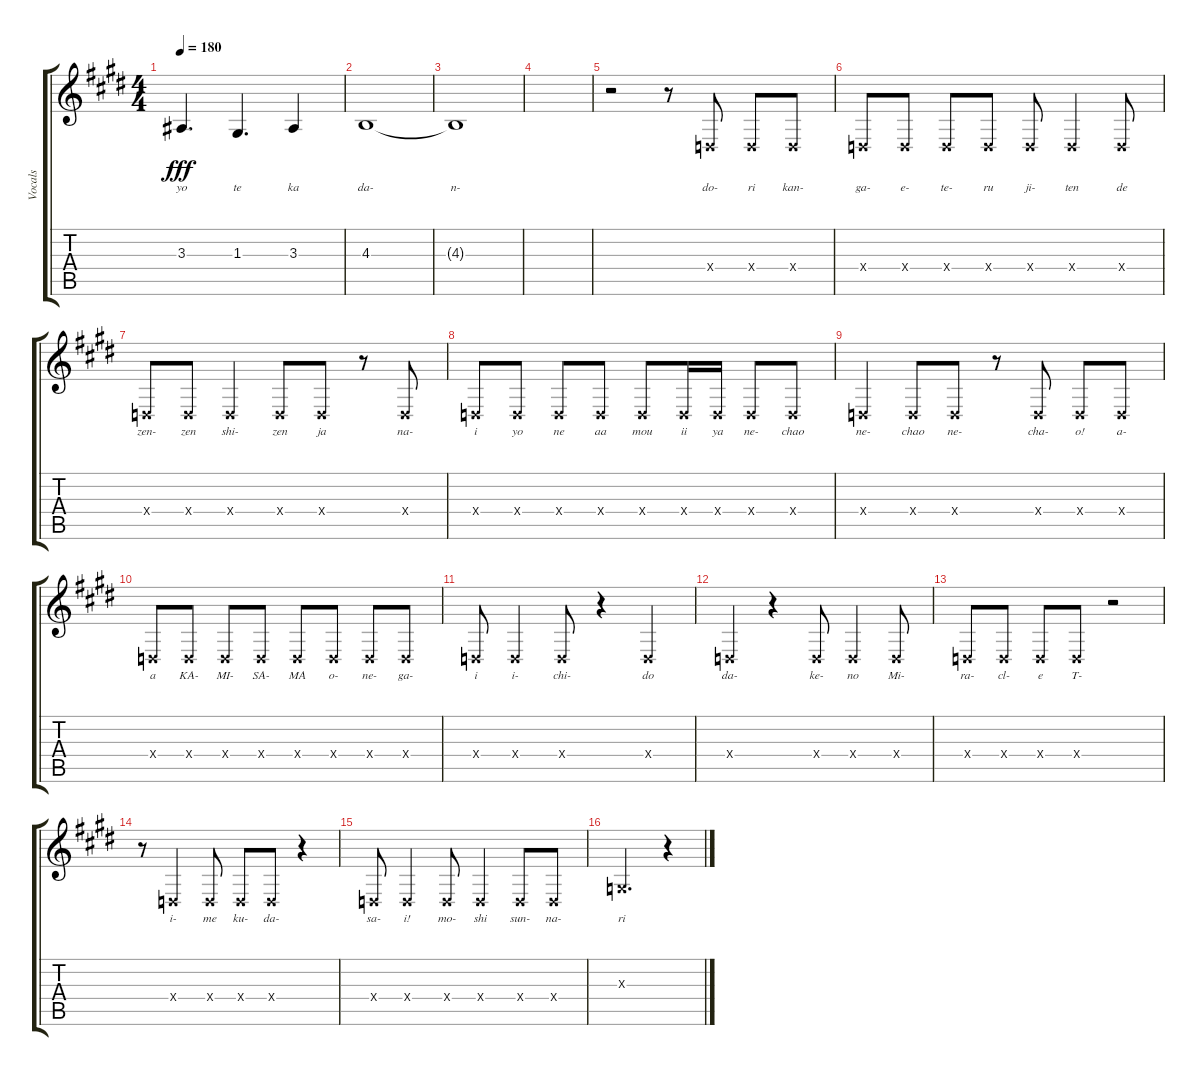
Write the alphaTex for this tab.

\track ("Vocals" "Vocals") {instrument altosax}
\staff {score tabs}
\tuning (E4 B3 G3 D3 A2 E2) {hide}
\ts (4 4)
\tempo 180
\clef g2
\ks e
3.3.4{d lyrics (0 "yo") lyrics (1 "") lyrics (2 "") lyrics (3 "") lyrics (4 "") dy fff} 1.3.4{d lyrics (0 "te") lyrics (1 "") lyrics (2 "") lyrics (3 "") lyrics (4 "")} 3.3.4{lyrics (0 "ka") lyrics (1 "") lyrics (2 "") lyrics (3 "") lyrics (4 "")} |
4.3.1{lyrics (0 "da-") lyrics (1 "") lyrics (2 "") lyrics (3 "") lyrics (4 "")} |
4.3{t}.1{lyrics (0 "n-") lyrics (1 "") lyrics (2 "") lyrics (3 "") lyrics (4 "")} |
|
r.2 r.8 0.4{x}.8{lyrics (0 "do-") lyrics (1 "") lyrics (2 "") lyrics (3 "") lyrics (4 "")} 0.4{x}.8{lyrics (0 "ri") lyrics (1 "") lyrics (2 "") lyrics (3 "") lyrics (4 "")} 0.4{x}.8{lyrics (0 "kan-") lyrics (1 "") lyrics (2 "") lyrics (3 "") lyrics (4 "")} |
0.4{x}.8{lyrics (0 "ga-") lyrics (1 "") lyrics (2 "") lyrics (3 "") lyrics (4 "")} 0.4{x}.8{lyrics (0 "e-") lyrics (1 "") lyrics (2 "") lyrics (3 "") lyrics (4 "")} 0.4{x}.8{lyrics (0 "te-") lyrics (1 "") lyrics (2 "") lyrics (3 "") lyrics (4 "")} 0.4{x}.8{lyrics (0 "ru") lyrics (1 "") lyrics (2 "") lyrics (3 "") lyrics (4 "")} 0.4{x}.8{lyrics (0 "ji-") lyrics (1 "") lyrics (2 "") lyrics (3 "") lyrics (4 "")} 0.4{x}.4{lyrics (0 "ten") lyrics (1 "") lyrics (2 "") lyrics (3 "") lyrics (4 "")} 0.4{x}.8{lyrics (0 "de") lyrics (1 "") lyrics (2 "") lyrics (3 "") lyrics (4 "")} |
0.4{x}.8{lyrics (0 "zen-") lyrics (1 "") lyrics (2 "") lyrics (3 "") lyrics (4 "")} 0.4{x}.8{lyrics (0 "zen") lyrics (1 "") lyrics (2 "") lyrics (3 "") lyrics (4 "")} 0.4{x}.4{lyrics (0 "shi-") lyrics (1 "") lyrics (2 "") lyrics (3 "") lyrics (4 "")} 0.4{x}.8{lyrics (0 "zen") lyrics (1 "") lyrics (2 "") lyrics (3 "") lyrics (4 "")} 0.4{x}.8{lyrics (0 "ja") lyrics (1 "") lyrics (2 "") lyrics (3 "") lyrics (4 "")} r.8 0.4{x}.8{lyrics (0 "na-") lyrics (1 "") lyrics (2 "") lyrics (3 "") lyrics (4 "")} |
0.4{x}.8{lyrics (0 "i") lyrics (1 "") lyrics (2 "") lyrics (3 "") lyrics (4 "")} 0.4{x}.8{lyrics (0 "yo") lyrics (1 "") lyrics (2 "") lyrics (3 "") lyrics (4 "")} 0.4{x}.8{lyrics (0 "ne") lyrics (1 "") lyrics (2 "") lyrics (3 "") lyrics (4 "")} 0.4{x}.8{lyrics (0 "aa") lyrics (1 "") lyrics (2 "") lyrics (3 "") lyrics (4 "")} 0.4{x}.8{lyrics (0 "mou") lyrics (1 "") lyrics (2 "") lyrics (3 "") lyrics (4 "")} 0.4{x}.16{lyrics (0 "ii") lyrics (1 "") lyrics (2 "") lyrics (3 "") lyrics (4 "")} 0.4{x}.16{lyrics (0 "ya") lyrics (1 "") lyrics (2 "") lyrics (3 "") lyrics (4 "")} 0.4{x}.8{lyrics (0 "ne-") lyrics (1 "") lyrics (2 "") lyrics (3 "") lyrics (4 "")} 0.4{x}.8{lyrics (0 "chao") lyrics (1 "") lyrics (2 "") lyrics (3 "") lyrics (4 "")} |
0.4{x}.4{lyrics (0 "ne-") lyrics (1 "") lyrics (2 "") lyrics (3 "") lyrics (4 "")} 0.4{x}.8{lyrics (0 "chao") lyrics (1 "") lyrics (2 "") lyrics (3 "") lyrics (4 "")} 0.4{x}.8{lyrics (0 "ne-") lyrics (1 "") lyrics (2 "") lyrics (3 "") lyrics (4 "")} r.8 0.4{x}.8{lyrics (0 "cha-") lyrics (1 "") lyrics (2 "") lyrics (3 "") lyrics (4 "")} 0.4{x}.8{lyrics (0 "o!") lyrics (1 "") lyrics (2 "") lyrics (3 "") lyrics (4 "")} 0.4{x}.8{lyrics (0 "a-") lyrics (1 "") lyrics (2 "") lyrics (3 "") lyrics (4 "")} |
0.4{x}.8{lyrics (0 "a") lyrics (1 "") lyrics (2 "") lyrics (3 "") lyrics (4 "")} 0.4{x}.8{lyrics (0 "KA-") lyrics (1 "") lyrics (2 "") lyrics (3 "") lyrics (4 "")} 0.4{x}.8{lyrics (0 "MI-") lyrics (1 "") lyrics (2 "") lyrics (3 "") lyrics (4 "")} 0.4{x}.8{lyrics (0 "SA-") lyrics (1 "") lyrics (2 "") lyrics (3 "") lyrics (4 "")} 0.4{x}.8{lyrics (0 "MA") lyrics (1 "") lyrics (2 "") lyrics (3 "") lyrics (4 "")} 0.4{x}.8{lyrics (0 "o-") lyrics (1 "") lyrics (2 "") lyrics (3 "") lyrics (4 "")} 0.4{x}.8{lyrics (0 "ne-") lyrics (1 "") lyrics (2 "") lyrics (3 "") lyrics (4 "")} 0.4{x}.8{lyrics (0 "ga-") lyrics (1 "") lyrics (2 "") lyrics (3 "") lyrics (4 "")} |
0.4{x}.8{lyrics (0 "i") lyrics (1 "") lyrics (2 "") lyrics (3 "") lyrics (4 "")} 0.4{x}.4{lyrics (0 "i-") lyrics (1 "") lyrics (2 "") lyrics (3 "") lyrics (4 "")} 0.4{x}.8{lyrics (0 "chi-") lyrics (1 "") lyrics (2 "") lyrics (3 "") lyrics (4 "")} r.4 0.4{x}.4{lyrics (0 "do") lyrics (1 "") lyrics (2 "") lyrics (3 "") lyrics (4 "")} |
0.4{x}.4{lyrics (0 "da-") lyrics (1 "") lyrics (2 "") lyrics (3 "") lyrics (4 "")} r.4 0.4{x}.8{lyrics (0 "ke-") lyrics (1 "") lyrics (2 "") lyrics (3 "") lyrics (4 "")} 0.4{x}.4{lyrics (0 "no") lyrics (1 "") lyrics (2 "") lyrics (3 "") lyrics (4 "")} 0.4{x}.8{lyrics (0 "Mi-") lyrics (1 "") lyrics (2 "") lyrics (3 "") lyrics (4 "")} |
0.4{x}.8{lyrics (0 "ra-") lyrics (1 "") lyrics (2 "") lyrics (3 "") lyrics (4 "")} 0.4{x}.8{lyrics (0 "cl-") lyrics (1 "") lyrics (2 "") lyrics (3 "") lyrics (4 "")} 0.4{x}.8{lyrics (0 "e") lyrics (1 "") lyrics (2 "") lyrics (3 "") lyrics (4 "")} 0.4{x}.8{lyrics (0 "T-") lyrics (1 "") lyrics (2 "") lyrics (3 "") lyrics (4 "")} r.2 |
r.8 0.4{x}.4{lyrics (0 "i-") lyrics (1 "") lyrics (2 "") lyrics (3 "") lyrics (4 "")} 0.4{x}.8{lyrics (0 "me") lyrics (1 "") lyrics (2 "") lyrics (3 "") lyrics (4 "")} 0.4{x}.8{lyrics (0 "ku-") lyrics (1 "") lyrics (2 "") lyrics (3 "") lyrics (4 "")} 0.4{x}.8{lyrics (0 "da-") lyrics (1 "") lyrics (2 "") lyrics (3 "") lyrics (4 "")} r.4 |
0.4{x}.8{lyrics (0 "sa-") lyrics (1 "") lyrics (2 "") lyrics (3 "") lyrics (4 "")} 0.4{x}.4{lyrics (0 "i!") lyrics (1 "") lyrics (2 "") lyrics (3 "") lyrics (4 "")} 0.4{x}.8{lyrics (0 "mo-") lyrics (1 "") lyrics (2 "") lyrics (3 "") lyrics (4 "")} 0.4{x}.4{lyrics (0 "shi") lyrics (1 "") lyrics (2 "") lyrics (3 "") lyrics (4 "")} 0.4{x}.8{lyrics (0 "sun-") lyrics (1 "") lyrics (2 "") lyrics (3 "") lyrics (4 "")} 0.4{x}.8{lyrics (0 "na-") lyrics (1 "") lyrics (2 "") lyrics (3 "") lyrics (4 "")} |
0.3{x}.2{d lyrics (0 "ri") lyrics (1 "") lyrics (2 "") lyrics (3 "") lyrics (4 "")} r.4
